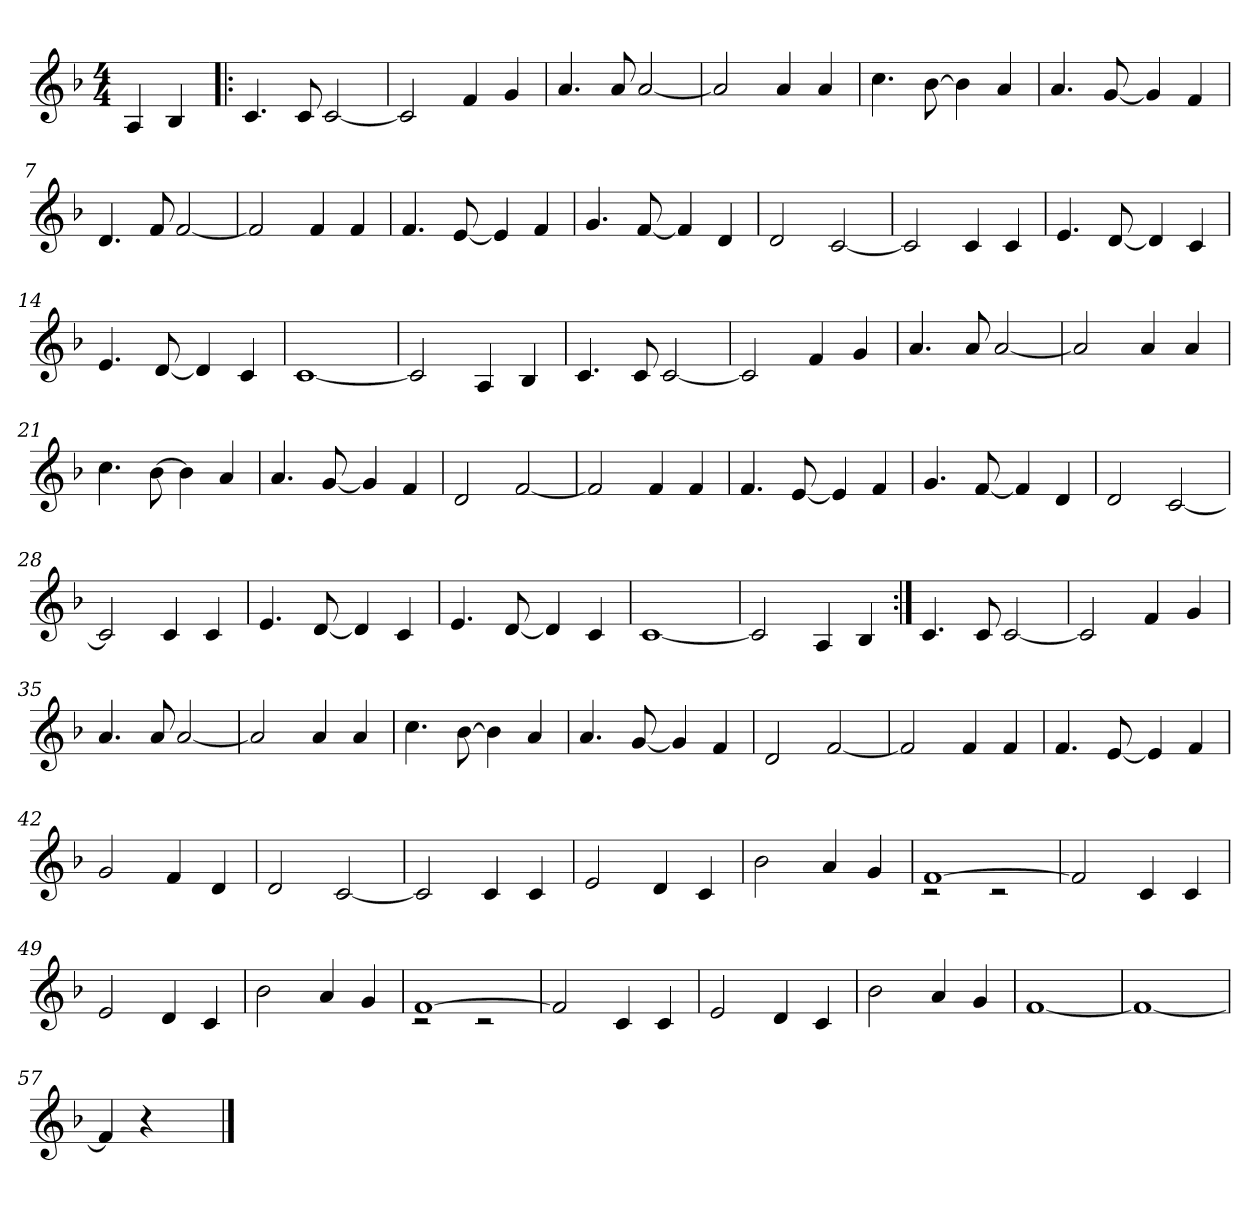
**kern
*part1
*staff1
*clefG2
*k[b-]
*F:
*M4/4
=
4A/
4B-/
=1!|:
4.c/
8c/
[2c/
=2
2c/]
4f/
4g/
=3
4.a/
8a/
[2a/
=4
2a/]
4a/
4a/
=5
4.cc\
[8b-\
4b-\]
4a/
=6
4.a/
[8g/
4g/]
4f/
=7
4.d/
8f/
[2f/
!!LO:LB:g=z
=8
2f/]
4f/
4f/
=9
4.f/
[8e/
4e/]
4f/
=10
4.g/
[8f/
4f/]
4d/
=11
2d/
[2c/
=12
2c/]
4c/
4c/
=13
4.e/
[8d/
4d/]
4c/
=14
4.e/
[8d/
4d/]
4c/
=15
[1c
!!LO:LB:g=z
=16
2c/]
4A/
4B-/
=17
4.c/
8c/
[2c/
=18
2c/]
4f/
4g/
=19
4.a/
8a/
[2a/
=20
2a/]
4a/
4a/
=21
4.cc\
[8b-\
4b-\]
4a/
=22
4.a/
[8g/
4g/]
4f/
=23
2d/
[2f/
!!LO:LB:g=z
=24
2f/]
4f/
4f/
=25
4.f/
[8e/
4e/]
4f/
=26
4.g/
[8f/
4f/]
4d/
=27
2d/
[2c/
=28
2c/]
4c/
4c/
=29
4.e/
[8d/
4d/]
4c/
=30
4.e/
[8d/
4d/]
4c/
=31
[1c
=32
2c/]
4A/
4B-/
!!LO:LB:g=z
=33:|!
4.c/
8c/
[2c/
=34
2c/]
4f/
4g/
=35
4.a/
8a/
[2a/
=36
2a/]
4a/
4a/
=37
4.cc\
[8b-\
4b-\]
4a/
=38
4.a/
[8g/
4g/]
4f/
=39
2d/
[2f/
=40
2f/]
4f/
4f/
!!LO:LB:g=z
=41
4.f/
[8e/
4e/]
4f/
=42
2g/
4f/
4d/
=43
2d/
[2c/
=44
2c/]
4c/
4c/
=45
2e/
4d/
4c/
=46
2b-\
4a/
4g/
=47
*^
[>1f	2rc
.	2rc
*v	*v
=48
2f/]
4c/
4c/
=49
2e/
4d/
4c/
!!LO:LB:g=z
=50
2b-\
4a/
4g/
=51
*^
[>1f	2rc
.	2rc
*v	*v
=52
2f/]
4c/
4c/
=53
2e/
4d/
4c/
=54
2b-\
4a/
4g/
=55
[1f
=56
1f_
=57
4f/]
4r
4ryy
==
*-
